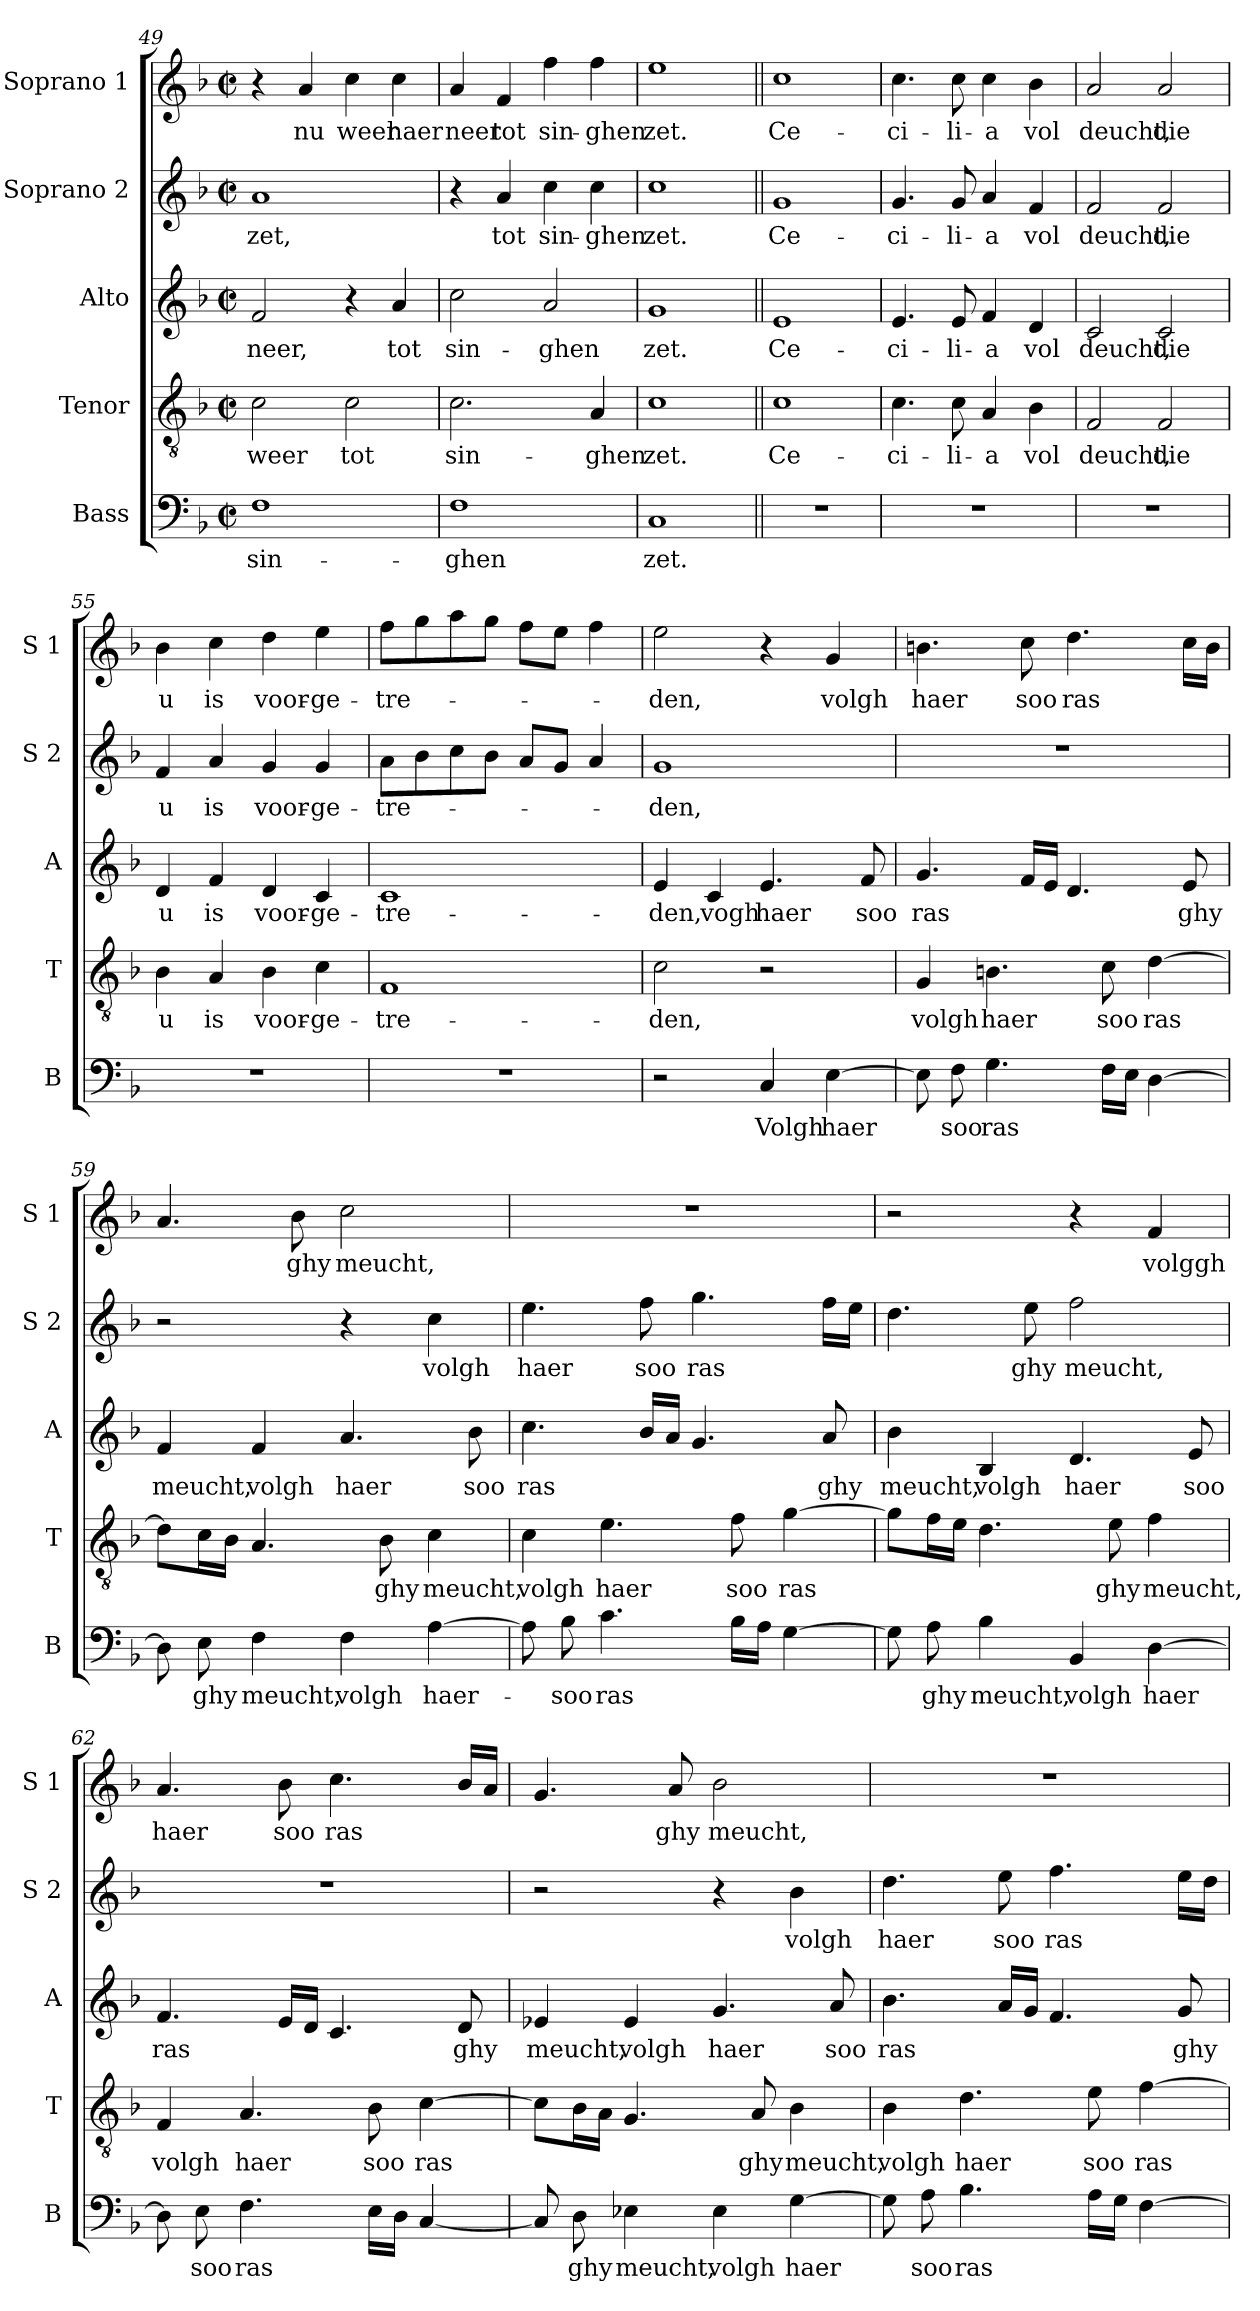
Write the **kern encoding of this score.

**kern	**text	**kern	**text	**kern	**text	**kern	**text	**kern	**text
*part5	*part5	*part4	*part4	*part3	*part3	*part2	*part2	*part1	*part1
*staff5	*staff5	*staff4	*staff4	*staff3	*staff3	*staff2	*staff2	*staff1	*staff1
*I"Bass	*	*I"Tenor	*	*I"Alto	*	*I"Soprano 2	*	*I"Soprano 1	*
*I'B	*	*I'T	*	*I'A	*	*I'S 2	*	*I'S 1	*
*clefF4	*	*clefGv2	*	*clefG2	*	*clefG2	*	*clefG2	*
*k[b-]	*	*k[b-]	*	*k[b-]	*	*k[b-]	*	*k[b-]	*
*F:	*	*F:	*	*F:	*	*F:	*	*F:	*
*M2/2	*	*M2/2	*	*M2/2	*	*M2/2	*	*M2/2	*
*met(c|)	*	*met(c|)	*	*met(c|)	*	*met(c|)	*	*met(c|)	*
=49	=49	=49	=49	=49	=49	=49	=49	=49	=49
1F	sin-	2c\	weer	2f/	neer,	1a	zet,	4r	.
.	.	.	.	.	.	.	.	4a/	nu
.	.	2c\	tot	4r	.	.	.	4cc\	weer
.	.	.	.	4a/	tot	.	.	4cc\	haer
=50	=50	=50	=50	=50	=50	=50	=50	=50	=50
1F	-ghen	2.c\	sin-	2cc\	sin-	4r	.	4a/	neer
.	.	.	.	.	.	4a/	tot	4f/	tot
.	.	.	.	2a/	-ghen	4cc\	sin-	4ff\	sin-
.	.	4A/	-ghen	.	.	4cc\	-ghen	4ff\	-ghen
=51	=51	=51	=51	=51	=51	=51	=51	=51	=51
1C	zet.	1c	zet.	1g	zet.	1cc	zet.	1ee	zet.
!!LO:LB:g=z
=52||	=52||	=52||	=52||	=52||	=52||	=52||	=52||	=52||	=52||
1r	.	1c	Ce-	1e	Ce-	1g	Ce-	1cc	Ce-
=53	=53	=53	=53	=53	=53	=53	=53	=53	=53
1r	.	4.c\	-ci-	4.e/	-ci-	4.g/	-ci-	4.cc\	-ci-
.	.	8c\	-li-	8e/	-li-	8g/	-li-	8cc\	-li-
.	.	4A/	-a	4f/	-a	4a/	-a	4cc\	-a
.	.	4B-\	vol	4d/	vol	4f/	vol	4b-\	vol
=54	=54	=54	=54	=54	=54	=54	=54	=54	=54
1r	.	2F/	deucht,	2c/	deucht,	2f/	deucht,	2a/	deucht,
.	.	2F/	die	2c/	die	2f/	die	2a/	die
=55	=55	=55	=55	=55	=55	=55	=55	=55	=55
1r	.	4B-\	u	4d/	u	4f/	u	4b-\	u
.	.	4A/	is	4f/	is	4a/	is	4cc\	is
.	.	4B-\	voor-	4d/	voor-	4g/	voor-	4dd\	voor-
.	.	4c\	-ge-	4c/	-ge-	4g/	-ge-	4ee\	-ge-
=56	=56	=56	=56	=56	=56	=56	=56	=56	=56
1r	.	1F	-tre-	1c	-tre-	8a\L	-tre-	8ff\L	-tre-
.	.	.	.	.	.	8b-\	.	8gg\	.
.	.	.	.	.	.	8cc\	.	8aa\	.
.	.	.	.	.	.	8b-\J	.	8gg\J	.
.	.	.	.	.	.	8a/L	.	8ff\L	.
.	.	.	.	.	.	8g/J	.	8ee\J	.
.	.	.	.	.	.	4a/	.	4ff\	.
!!LO:PB:g=z
=57	=57	=57	=57	=57	=57	=57	=57	=57	=57
2r	.	2c\	-den,	4e/	-den,	1g	-den,	2ee\	-den,
.	.	.	.	4c/	vogh	.	.	.	.
4C/	Volgh	2r	.	4.e/	haer	.	.	4r	.
[4E\	haer	.	.	.	.	.	.	4g/	volgh
.	.	.	.	8f/	soo	.	.	.	.
=58	=58	=58	=58	=58	=58	=58	=58	=58	=58
8E\]	.	4G/	volgh	4.g/	ras	1r	.	4.bn\	haer
8F\	soo	.	.	.	.	.	.	.	.
4.G\	ras	4.Bn\	haer	.	.	.	.	.	.
.	.	.	.	16f/LL	.	.	.	8cc\	soo
.	.	.	.	16e/JJ	.	.	.	.	.
.	.	.	.	4.d/	.	.	.	4.dd\	ras
16F\LL	.	8c\	soo	.	.	.	.	.	.
16E\JJ	.	.	.	.	.	.	.	.	.
[4D\	.	[4d\	ras	.	.	.	.	.	.
.	.	.	.	8e/	ghy	.	.	16cc\LL	.
.	.	.	.	.	.	.	.	16b\JJ	.
=59	=59	=59	=59	=59	=59	=59	=59	=59	=59
8D\]	.	8d\L]	.	4f/	meucht,	2r	.	4.a/	.
8E\	ghy	16c\L	.	.	.	.	.	.	.
.	.	16B-\JJ	.	.	.	.	.	.	.
4F\	meucht,	4.A/	.	4f/	volgh	.	.	.	.
.	.	.	.	.	.	.	.	8b-\	ghy
4F\	volgh	.	.	4.a/	haer	4r	.	2cc\	meucht,
.	.	8B-\	ghy	.	.	.	.	.	.
[4A\	haer-	4c\	meucht,	.	.	4cc\	volgh	.	.
.	.	.	.	8b-\	soo	.	.	.	.
=60	=60	=60	=60	=60	=60	=60	=60	=60	=60
8A\]	.	4c\	volgh	4.cc\	ras	4.ee\	haer	1r	.
8B-\	-soo	.	.	.	.	.	.	.	.
4.c\	ras	4.e\	haer	.	.	.	.	.	.
.	.	.	.	16b-/LL	.	8ff\	soo	.	.
.	.	.	.	16a/JJ	.	.	.	.	.
.	.	.	.	4.g/	.	4.gg\	ras	.	.
16B-\LL	.	8f\	soo	.	.	.	.	.	.
16A\JJ	.	.	.	.	.	.	.	.	.
[4G\	.	[4g\	ras	.	.	.	.	.	.
.	.	.	.	8a/	ghy	16ff\LL	.	.	.
.	.	.	.	.	.	16ee\JJ	.	.	.
!!LO:LB:g=z
=61	=61	=61	=61	=61	=61	=61	=61	=61	=61
8G\]	.	8g\L]	.	4b-\	meucht,	4.dd\	.	2r	.
8A\	ghy	16f\L	.	.	.	.	.	.	.
.	.	16e\JJ	.	.	.	.	.	.	.
4B-\	meucht,	4.d\	.	4B-/	volgh	.	.	.	.
.	.	.	.	.	.	8ee\	ghy	.	.
4BB-/	volgh	.	.	4.d/	haer	2ff\	meucht,	4r	.
.	.	8e\	ghy	.	.	.	.	.	.
[4D\	haer	4f\	meucht,	.	.	.	.	4f/	volggh
.	.	.	.	8e/	soo	.	.	.	.
=62	=62	=62	=62	=62	=62	=62	=62	=62	=62
8D\]	.	4F/	volgh	4.f/	ras	1r	.	4.a/	haer
8E\	soo	.	.	.	.	.	.	.	.
4.F\	ras	4.A/	haer	.	.	.	.	.	.
.	.	.	.	16e/LL	.	.	.	8b-\	soo
.	.	.	.	16d/JJ	.	.	.	.	.
.	.	.	.	4.c/	.	.	.	4.cc\	ras
16E\LL	.	8B-\	soo	.	.	.	.	.	.
16D\JJ	.	.	.	.	.	.	.	.	.
[4C/	.	[4c\	ras	.	.	.	.	.	.
.	.	.	.	8d/	ghy	.	.	16b-/LL	.
.	.	.	.	.	.	.	.	16a/JJ	.
=63	=63	=63	=63	=63	=63	=63	=63	=63	=63
8C/]	.	8c\L]	.	4e-X/	meucht,	2r	.	4.g/	.
8D\	ghy	16B-\L	.	.	.	.	.	.	.
.	.	16A\JJ	.	.	.	.	.	.	.
4E-X\	meucht,	4.G/	.	4e-/	volgh	.	.	.	.
.	.	.	.	.	.	.	.	8a/	ghy
4E-\	volgh	.	.	4.g/	haer	4r	.	2b-\	meucht,
.	.	8A/	ghy	.	.	.	.	.	.
[4G\	haer	4B-\	meucht,	.	.	4b-\	volgh	.	.
.	.	.	.	8a/	soo	.	.	.	.
=64	=64	=64	=64	=64	=64	=64	=64	=64	=64
8G\]	.	4B-\	volgh	4.b-\	ras	4.dd\	haer	1r	.
8A\	soo	.	.	.	.	.	.	.	.
4.B-\	ras	4.d\	haer	.	.	.	.	.	.
.	.	.	.	16a/LL	.	8ee\	soo	.	.
.	.	.	.	16g/JJ	.	.	.	.	.
.	.	.	.	4.f/	.	4.ff\	ras	.	.
16A\LL	.	8e\	soo	.	.	.	.	.	.
16G\JJ	.	.	.	.	.	.	.	.	.
[4F\	.	[4f\	ras	.	.	.	.	.	.
.	.	.	.	8g/	ghy	16ee\LL	.	.	.
.	.	.	.	.	.	16dd\JJ	.	.	.
=	=	=	=	=	=	=	=	=	=
*-	*-	*-	*-	*-	*-	*-	*-	*-	*-
